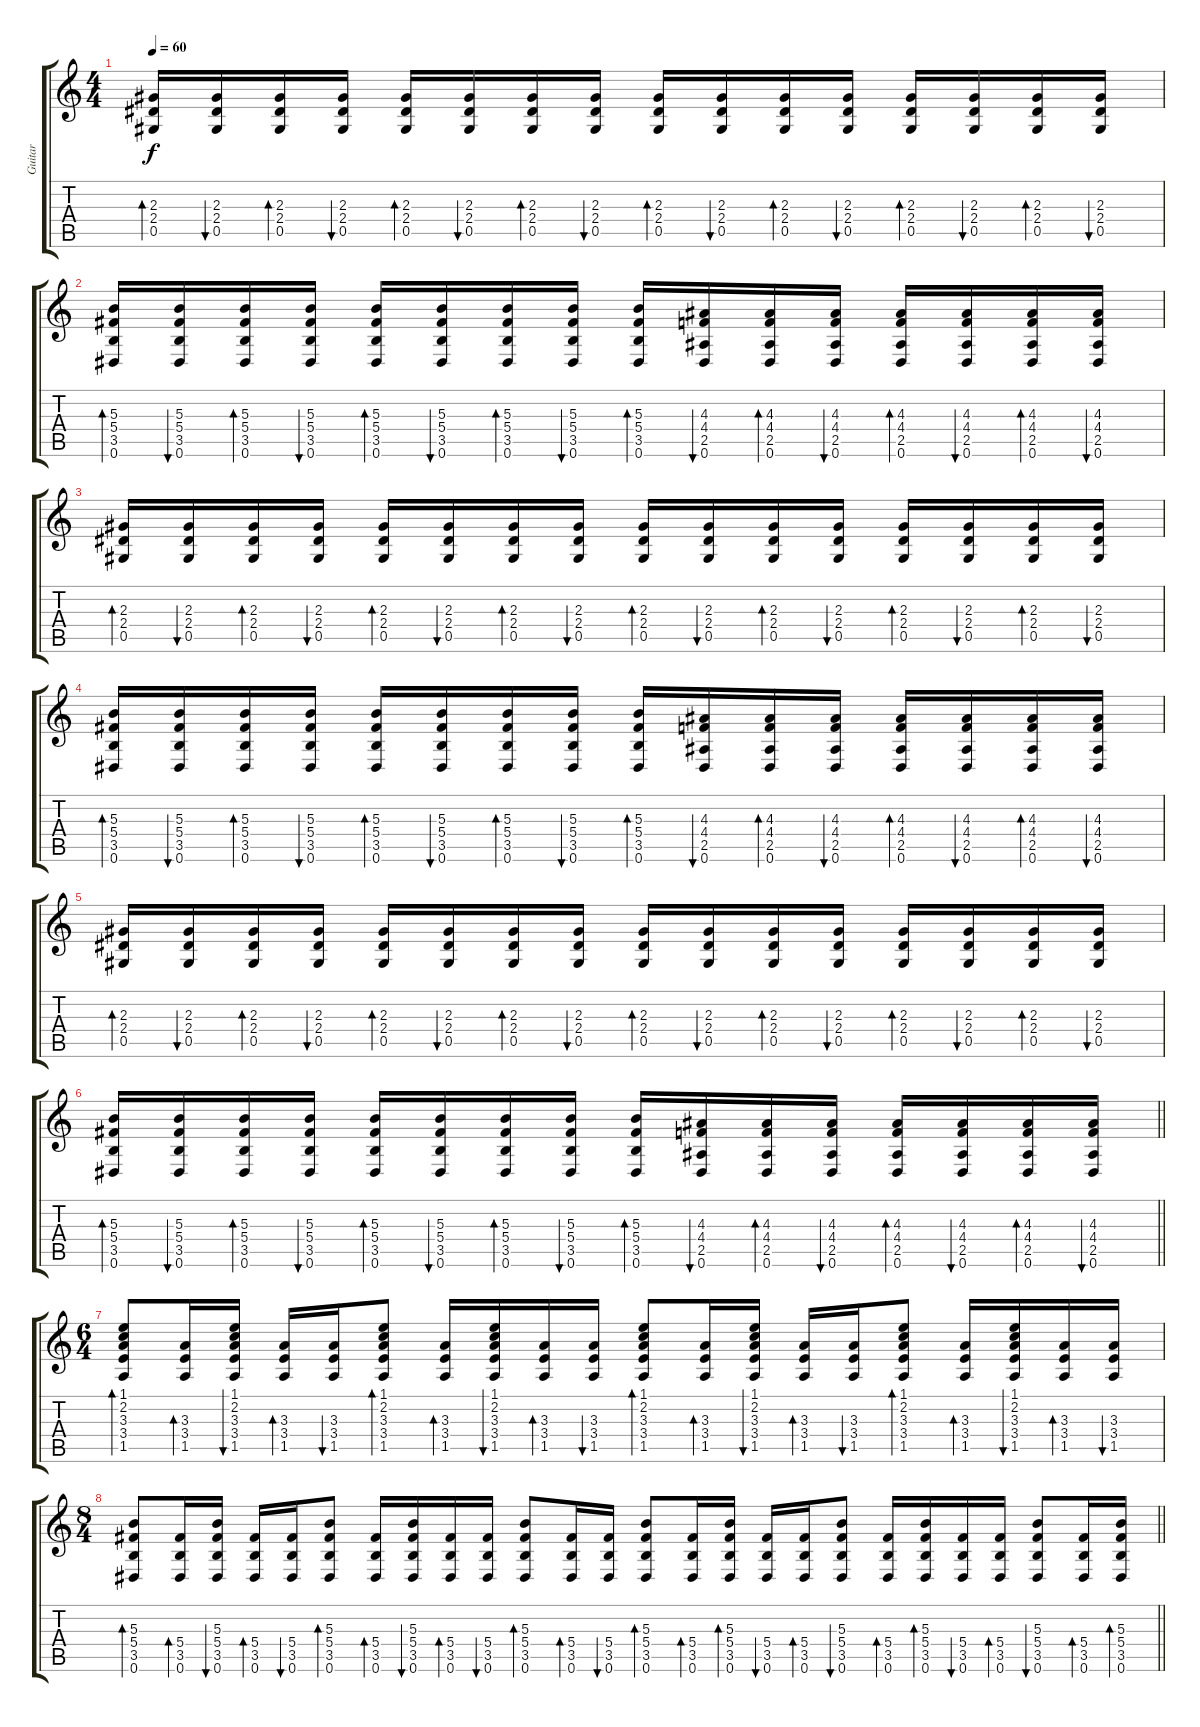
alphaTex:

\track ("Guitar" "Guitar") {instrument acousticguitarsteel}
\staff {score tabs}
\tuning (Eb4 Bb3 Gb3 Db3 Ab2 Eb2) {hide}
\ts (4 4)
\tempo 60
\clef g2
\ks c
(2.3 2.4 0.5).16{bd 60 dy f} (2.3 2.4 0.5).16{bu 60} (2.3 2.4 0.5).16{bd 60} (2.3 2.4 0.5).16{bu 60} (2.3 2.4 0.5).16{bd 60} (2.3 2.4 0.5).16{bu 60} (2.3 2.4 0.5).16{bd 60} (2.3 2.4 0.5).16{bu 60} (2.3 2.4 0.5).16{bd 60} (2.3 2.4 0.5).16{bu 60} (2.3 2.4 0.5).16{bd 60} (2.3 2.4 0.5).16{bu 60} (2.3 2.4 0.5).16{bd 60} (2.3 2.4 0.5).16{bu 60} (2.3 2.4 0.5).16{bd 60} (2.3 2.4 0.5).16{bu 60} |
(5.3 5.4 3.5 0.6).16{bd 60} (5.3 5.4 3.5 0.6).16{bu 60} (5.3 5.4 3.5 0.6).16{bd 60} (5.3 5.4 3.5 0.6).16{bu 60} (5.3 5.4 3.5 0.6).16{bd 60} (5.3 5.4 3.5 0.6).16{bu 60} (5.3 5.4 3.5 0.6).16{bd 60} (5.3 5.4 3.5 0.6).16{bu 60} (5.3 5.4 3.5 0.6).16{bd 60} (4.3 4.4 2.5 0.6).16{bu 60} (4.3 4.4 2.5 0.6).16{bd 60} (4.3 4.4 2.5 0.6).16{bu 60} (4.3 4.4 2.5 0.6).16{bd 60} (4.3 4.4 2.5 0.6).16{bu 60} (4.3 4.4 2.5 0.6).16{bd 60} (4.3 4.4 2.5 0.6).16{bu 60} |
(2.3 2.4 0.5).16{bd 60} (2.3 2.4 0.5).16{bu 60} (2.3 2.4 0.5).16{bd 60} (2.3 2.4 0.5).16{bu 60} (2.3 2.4 0.5).16{bd 60} (2.3 2.4 0.5).16{bu 60} (2.3 2.4 0.5).16{bd 60} (2.3 2.4 0.5).16{bu 60} (2.3 2.4 0.5).16{bd 60} (2.3 2.4 0.5).16{bu 60} (2.3 2.4 0.5).16{bd 60} (2.3 2.4 0.5).16{bu 60} (2.3 2.4 0.5).16{bd 60} (2.3 2.4 0.5).16{bu 60} (2.3 2.4 0.5).16{bd 60} (2.3 2.4 0.5).16{bu 60} |
(5.3 5.4 3.5 0.6).16{bd 60} (5.3 5.4 3.5 0.6).16{bu 60} (5.3 5.4 3.5 0.6).16{bd 60} (5.3 5.4 3.5 0.6).16{bu 60} (5.3 5.4 3.5 0.6).16{bd 60} (5.3 5.4 3.5 0.6).16{bu 60} (5.3 5.4 3.5 0.6).16{bd 60} (5.3 5.4 3.5 0.6).16{bu 60} (5.3 5.4 3.5 0.6).16{bd 60} (4.3 4.4 2.5 0.6).16{bu 60} (4.3 4.4 2.5 0.6).16{bd 60} (4.3 4.4 2.5 0.6).16{bu 60} (4.3 4.4 2.5 0.6).16{bd 60} (4.3 4.4 2.5 0.6).16{bu 60} (4.3 4.4 2.5 0.6).16{bd 60} (4.3 4.4 2.5 0.6).16{bu 60} |
(2.3 2.4 0.5).16{bd 60} (2.3 2.4 0.5).16{bu 60} (2.3 2.4 0.5).16{bd 60} (2.3 2.4 0.5).16{bu 60} (2.3 2.4 0.5).16{bd 60} (2.3 2.4 0.5).16{bu 60} (2.3 2.4 0.5).16{bd 60} (2.3 2.4 0.5).16{bu 60} (2.3 2.4 0.5).16{bd 60} (2.3 2.4 0.5).16{bu 60} (2.3 2.4 0.5).16{bd 60} (2.3 2.4 0.5).16{bu 60} (2.3 2.4 0.5).16{bd 60} (2.3 2.4 0.5).16{bu 60} (2.3 2.4 0.5).16{bd 60} (2.3 2.4 0.5).16{bu 60} |
\barLineRight lightlight
(5.3 5.4 3.5 0.6).16{bd 60} (5.3 5.4 3.5 0.6).16{bu 60} (5.3 5.4 3.5 0.6).16{bd 60} (5.3 5.4 3.5 0.6).16{bu 60} (5.3 5.4 3.5 0.6).16{bd 60} (5.3 5.4 3.5 0.6).16{bu 60} (5.3 5.4 3.5 0.6).16{bd 60} (5.3 5.4 3.5 0.6).16{bu 60} (5.3 5.4 3.5 0.6).16{bd 60} (4.3 4.4 2.5 0.6).16{bu 60} (4.3 4.4 2.5 0.6).16{bd 60} (4.3 4.4 2.5 0.6).16{bu 60} (4.3 4.4 2.5 0.6).16{bd 60} (4.3 4.4 2.5 0.6).16{bu 60} (4.3 4.4 2.5 0.6).16{bd 60} (4.3 4.4 2.5 0.6).16{bu 60} |
\ts (6 4)
\section ("" "")
(1.1 2.2 3.3 3.4 1.5).8{bd 60} (3.3 3.4 1.5).16{bd 60} (1.1 2.2 3.3 3.4 1.5).16{bu 60} (3.3 3.4 1.5).16{bd 60} (3.3 3.4 1.5).16{bu 60} (1.1 2.2 3.3 3.4 1.5).8{bd 60} (3.3 3.4 1.5).16{bd 60} (1.1 2.2 3.3 3.4 1.5).16{bu 60} (3.3 3.4 1.5).16{bd 60} (3.3 3.4 1.5).16{bu 60} (1.1 2.2 3.3 3.4 1.5).8{bd 60} (3.3 3.4 1.5).16{bd 60} (1.1 2.2 3.3 3.4 1.5).16{bu 60} (3.3 3.4 1.5).16{bd 60} (3.3 3.4 1.5).16{bu 60} (1.1 2.2 3.3 3.4 1.5).8{bd 60} (3.3 3.4 1.5).16{bd 60} (1.1 2.2 3.3 3.4 1.5).16{bu 60} (3.3 3.4 1.5).16{bd 60} (3.3 3.4 1.5).16{bu 60} |
\ts (8 4)
\barLineRight lightlight
(5.3 5.4 3.5 0.6).8{bd 60} (5.4 3.5 0.6).16{bd 60} (5.3 5.4 3.5 0.6).16{bu 60} (5.4 3.5 0.6).16{bd 60} (5.4 3.5 0.6).16{bu 60} (5.3 5.4 3.5 0.6).8{bd 60} (5.4 3.5 0.6).16{bd 60} (5.3 5.4 3.5 0.6).16{bu 60} (5.4 3.5 0.6).16{bd 60} (5.4 3.5 0.6).16{bu 60} (5.3 5.4 3.5 0.6).8{bd 60} (5.4 3.5 0.6).16{bd 60} (5.4 3.5 0.6).16{bu 60} (5.3 5.4 3.5 0.6).8{bd 60} (5.4 3.5 0.6).16{bd 60} (5.3 5.4 3.5 0.6).16{bd 60} (5.4 3.5 0.6).16{bu 60} (5.4 3.5 0.6).16{bd 60} (5.3 5.4 3.5 0.6).8{bu 60} (5.4 3.5 0.6).16{bd 60} (5.3 5.4 3.5 0.6).16{bd 60} (5.4 3.5 0.6).16{bu 60} (5.4 3.5 0.6).16{bd 60} (5.3 5.4 3.5 0.6).8{bu 60} (5.4 3.5 0.6).16{bd 60} (5.3 5.4 3.5 0.6).16{bd 60}
